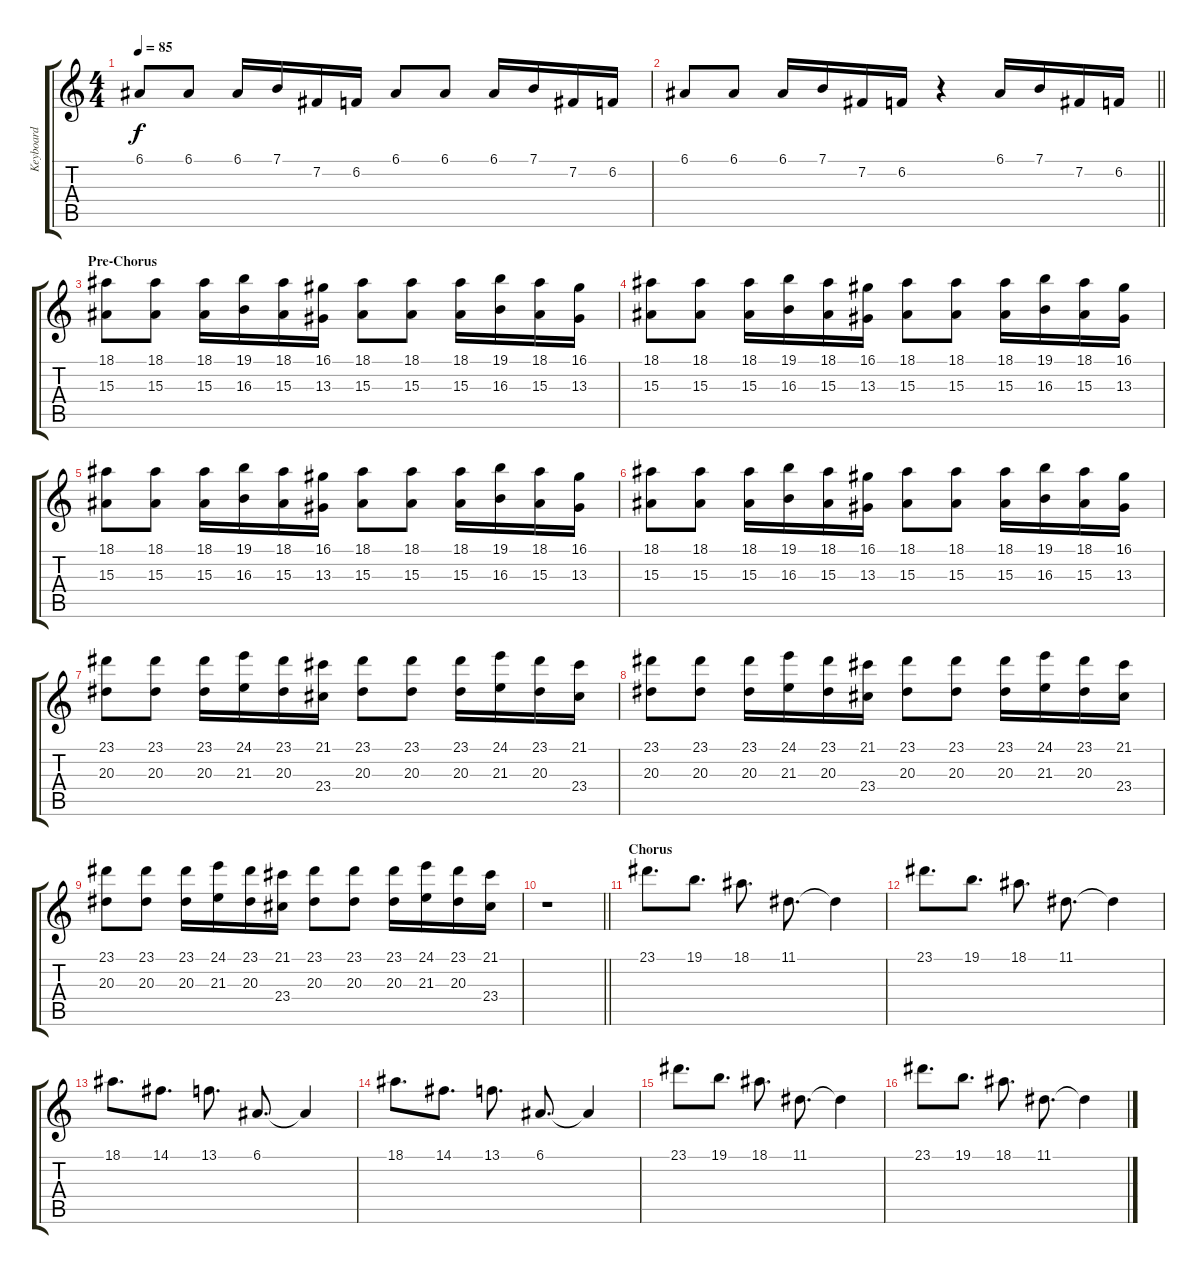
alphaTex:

\track ("Keyboard" "Keyboard") {instrument acousticgrandpiano}
\staff {score tabs}
\tuning (E4 B3 G3 D3 A2 E2) {hide}
\ts (4 4)
\tempo 85
\clef g2
\ks c
6.1.8{dy f} 6.1.8 6.1.16 7.1.16 7.2.16 6.2.16 6.1.8 6.1.8 6.1.16 7.1.16 7.2.16 6.2.16 |
\barLineRight lightlight
6.1.8 6.1.8 6.1.16 7.1.16 7.2.16 6.2.16 r.4 6.1.16 7.1.16 7.2.16 6.2.16 |
\section ("" "Pre-Chorus")
(18.1 15.3).8 (18.1 15.3).8 (18.1 15.3).16 (19.1 16.3).16 (18.1 15.3).16 (16.1 13.3).16 (18.1 15.3).8 (18.1 15.3).8 (18.1 15.3).16 (19.1 16.3).16 (18.1 15.3).16 (16.1 13.3).16 |
(18.1 15.3).8 (18.1 15.3).8 (18.1 15.3).16 (19.1 16.3).16 (18.1 15.3).16 (16.1 13.3).16 (18.1 15.3).8 (18.1 15.3).8 (18.1 15.3).16 (19.1 16.3).16 (18.1 15.3).16 (16.1 13.3).16 |
(18.1 15.3).8 (18.1 15.3).8 (18.1 15.3).16 (19.1 16.3).16 (18.1 15.3).16 (16.1 13.3).16 (18.1 15.3).8 (18.1 15.3).8 (18.1 15.3).16 (19.1 16.3).16 (18.1 15.3).16 (16.1 13.3).16 |
(18.1 15.3).8 (18.1 15.3).8 (18.1 15.3).16 (19.1 16.3).16 (18.1 15.3).16 (16.1 13.3).16 (18.1 15.3).8 (18.1 15.3).8 (18.1 15.3).16 (19.1 16.3).16 (18.1 15.3).16 (16.1 13.3).16 |
(23.1 20.3).8 (23.1 20.3).8 (23.1 20.3).16 (24.1 21.3).16 (23.1 20.3).16 (21.1 23.4).16 (23.1 20.3).8 (23.1 20.3).8 (23.1 20.3).16 (24.1 21.3).16 (23.1 20.3).16 (21.1 23.4).16 |
(23.1 20.3).8 (23.1 20.3).8 (23.1 20.3).16 (24.1 21.3).16 (23.1 20.3).16 (21.1 23.4).16 (23.1 20.3).8 (23.1 20.3).8 (23.1 20.3).16 (24.1 21.3).16 (23.1 20.3).16 (21.1 23.4).16 |
(23.1 20.3).8 (23.1 20.3).8 (23.1 20.3).16 (24.1 21.3).16 (23.1 20.3).16 (21.1 23.4).16 (23.1 20.3).8 (23.1 20.3).8 (23.1 20.3).16 (24.1 21.3).16 (23.1 20.3).16 (21.1 23.4).16 |
\barLineRight lightlight
r.1 |
\section ("" "Chorus")
23.1.8{d instrument acousticgrandpiano} 19.1.8{d} 18.1.8{d} 11.1.8{d} 11.1{t}.4 |
23.1.8{d} 19.1.8{d} 18.1.8{d} 11.1.8{d} 11.1{t}.4 |
18.1.8{d} 14.1.8{d} 13.1.8{d} 6.1.8{d} 6.1{t}.4 |
18.1.8{d} 14.1.8{d} 13.1.8{d} 6.1.8{d} 6.1{t}.4 |
23.1.8{d} 19.1.8{d} 18.1.8{d} 11.1.8{d} 11.1{t}.4 |
23.1.8{d} 19.1.8{d} 18.1.8{d} 11.1.8{d} 11.1{t}.4
